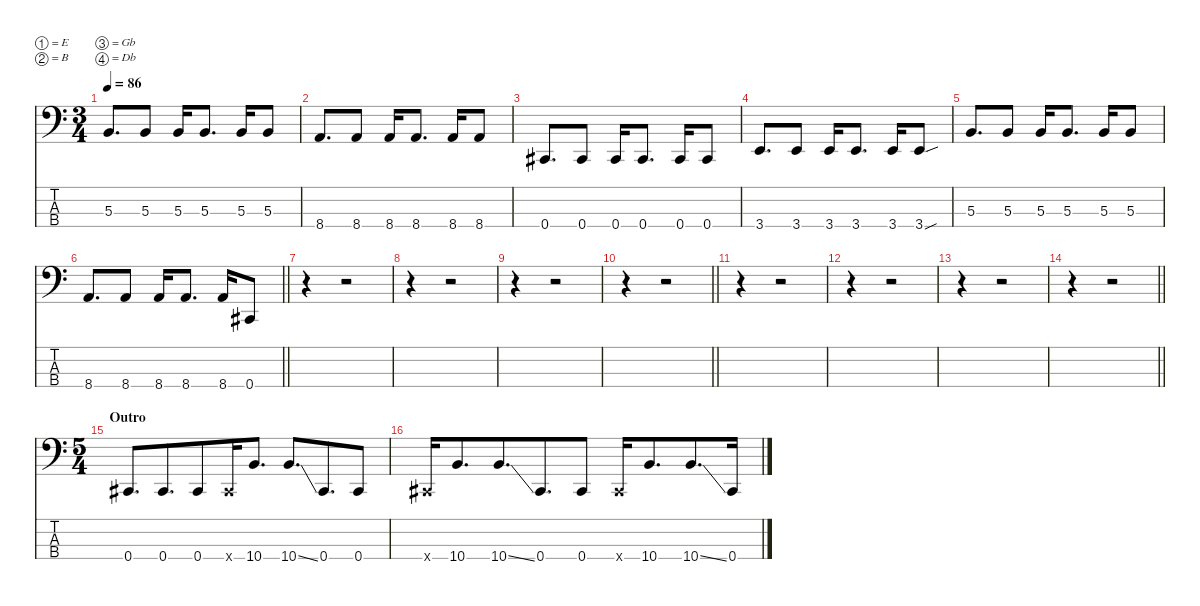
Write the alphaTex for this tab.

\defaultSystemsLayout 4
\hideDynamics
\bracketExtendMode nobrackets
\singleTrackTrackNamePolicy hidden
\multiTrackTrackNamePolicy hidden
\otherSystemsTrackNameOrientation horizontal
\track ("Bass" "el.bs.") {instrument electricbasspick}
\staff {score tabs}
\tuning (E2 B1 Gb1 Db1)
\ts (3 4)
\tempo 86
\clef f4
\ks c
5.3.8{d dy f beam Up} 5.3.8{beam Up} 5.3.16{beam Up} 5.3.8{d beam Up} 5.3.16{beam Up} 5.3.8{beam Up} |
8.4.8{d beam Up} 8.4.8{beam Up} 8.4.16{beam Up} 8.4.8{d beam Up} 8.4.16{beam Up} 8.4.8{beam Up} |
0.4{acc #}.8{d beam Up} 0.4{acc #}.8{beam Up} 0.4{acc #}.16{beam Up} 0.4{acc #}.8{d beam Up} 0.4{acc #}.16{beam Up} 0.4{acc #}.8{beam Up} |
3.4.8{d beam Up} 3.4.8{beam Up} 3.4.16{beam Up} 3.4.8{d beam Up} 3.4.16{beam Up} 3.4{sou}.8{beam Up} |
5.3.8{d beam Up} 5.3.8{beam Up} 5.3.16{beam Up} 5.3.8{d beam Up} 5.3.16{beam Up} 5.3.8{beam Up} |
\barLineRight lightlight
8.4.8{d beam Up} 8.4.8{beam Up} 8.4.16{beam Up} 8.4.8{d beam Up} 8.4.16{beam Up} 0.4{acc #}.8{beam Up} |
r.4{beam Down} r.2{beam Down} |
r.4{beam Down} r.2{beam Down} |
r.4{beam Down} r.2{beam Down} |
\barLineRight lightlight
r.4{beam Down} r.2{beam Down} |
r.4{beam Down} r.2{beam Down} |
r.4{beam Down} r.2{beam Down} |
r.4{beam Down} r.2{beam Down} |
\barLineRight lightlight
r.4{beam Down} r.2{beam Down} |
\ts (5 4)
\beaming (8 6 4)
\section ("" "Outro")
0.4{acc #}.8{d beam Up} 0.4{acc #}.8{d beam Up} 0.4{acc #}.8{beam Up} 0.4{x acc #}.16{beam Up} 10.4.8{d beam Up} 10.4{ss}.8{d beam Up} 0.4{acc #}.8{d beam Up} 0.4{acc #}.8{beam Up} |
0.4{x acc #}.16{beam Up} 10.4.8{d beam Up} 10.4{ss}.8{d beam Up} 0.4{acc #}.8{d beam Up} 0.4{acc #}.8{beam Up} 0.4{x acc #}.16{beam Up} 10.4.8{d beam Up} 10.4{ss}.8{d beam Up} 0.4{acc #}.16{beam Up}
